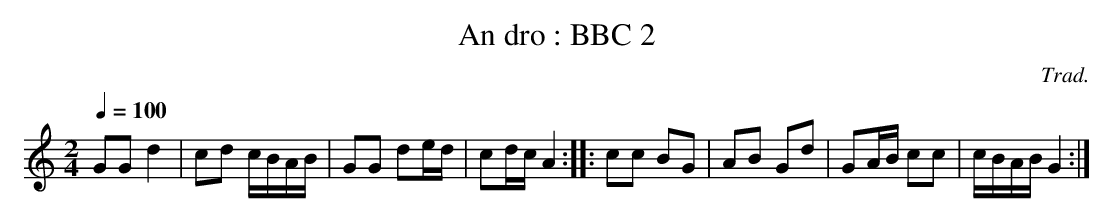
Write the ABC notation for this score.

X:1
T:An dro : BBC 2
E:12
C:Trad.
Q:1/4=100
M:2/4
L:1/16
K:C
G2G2 d4 | c2d2 cBAB | G2G2 d2ed | c2dc A4 ::\
c2c2 B2G2 | A2B2 G2d2 | G2AB c2c2 | cBAB G4 :|
